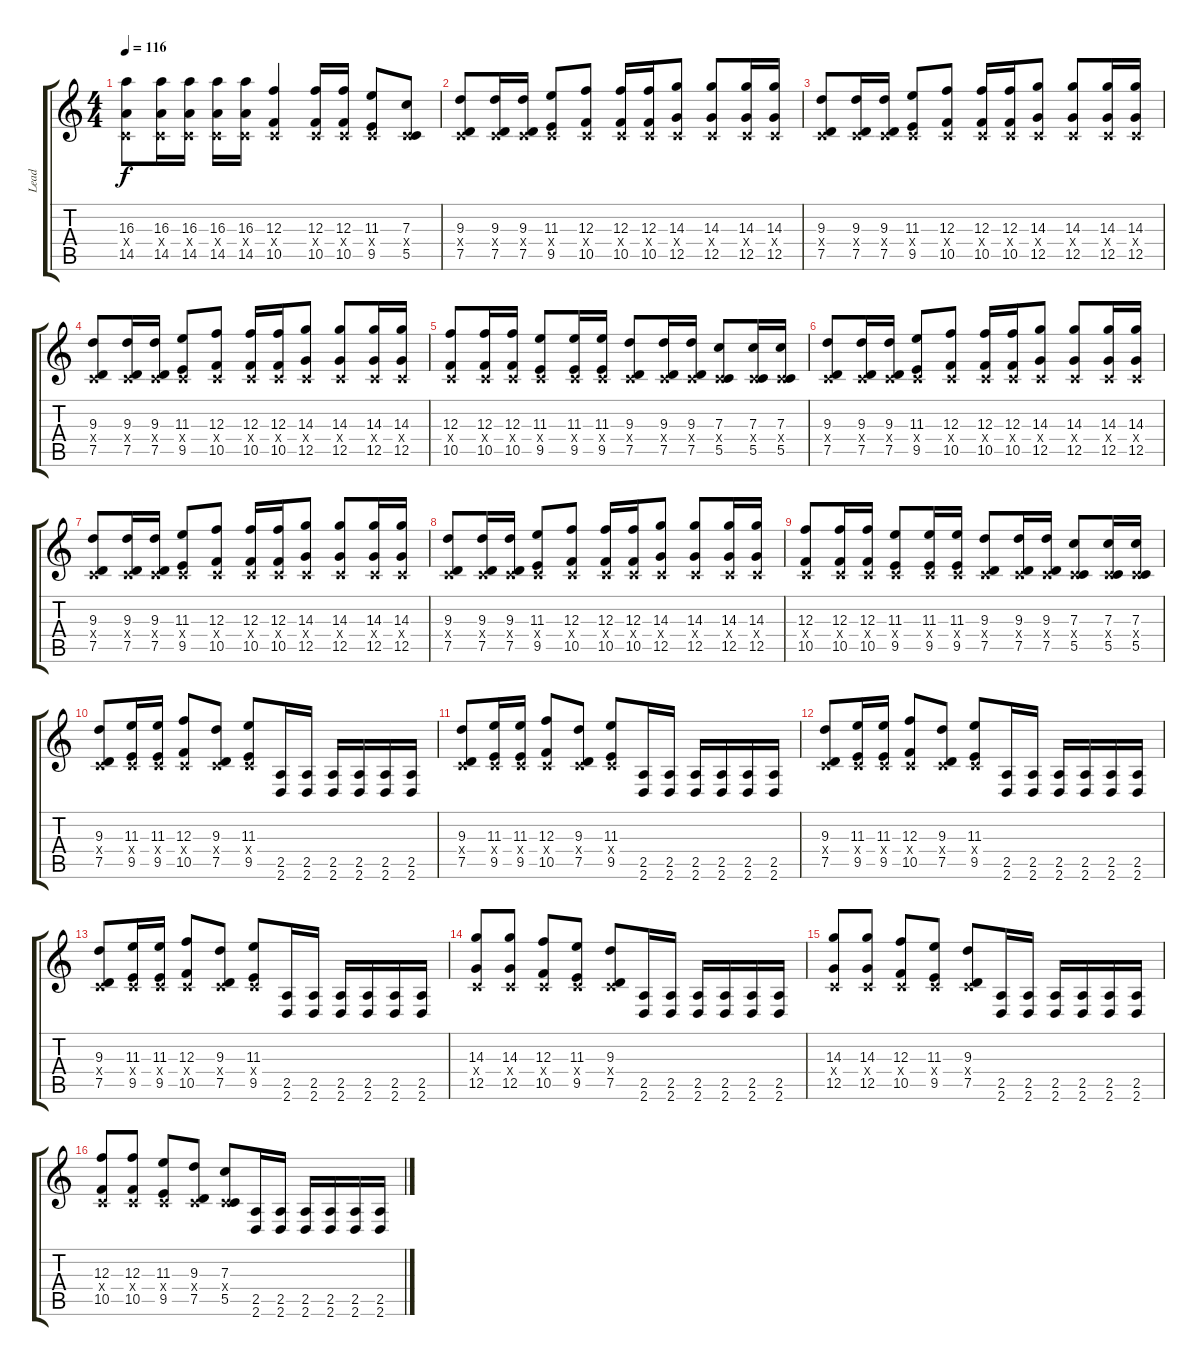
\track ("Lead" "Lead") {instrument distortionguitar}
\staff {score tabs}
\tuning (D4 A3 F3 C3 G2 C2) {hide}
\ts (4 4)
\tempo 116
\clef g2
\ks c
(16.3 0.4{x} 14.5).8{dy f} (16.3 0.4{x} 14.5).16 (16.3 0.4{x} 14.5).16 (16.3 0.4{x} 14.5).16 (16.3 0.4{x} 14.5).16 (12.3 0.4{x} 10.5).4 (12.3 0.4{x} 10.5).16 (12.3 0.4{x} 10.5).16 (11.3 0.4{x} 9.5).8 (7.3 0.4{x} 5.5).8 |
(9.3 0.4{x} 7.5).8 (9.3 0.4{x} 7.5).16 (9.3 0.4{x} 7.5).16 (11.3 0.4{x} 9.5).8 (12.3 0.4{x} 10.5).8 (12.3 0.4{x} 10.5).16 (12.3 0.4{x} 10.5).16 (14.3 0.4{x} 12.5).8 (14.3 0.4{x} 12.5).8 (14.3 0.4{x} 12.5).16 (14.3 0.4{x} 12.5).16 |
(9.3 0.4{x} 7.5).8 (9.3 0.4{x} 7.5).16 (9.3 0.4{x} 7.5).16 (11.3 0.4{x} 9.5).8 (12.3 0.4{x} 10.5).8 (12.3 0.4{x} 10.5).16 (12.3 0.4{x} 10.5).16 (14.3 0.4{x} 12.5).8 (14.3 0.4{x} 12.5).8 (14.3 0.4{x} 12.5).16 (14.3 0.4{x} 12.5).16 |
(9.3 0.4{x} 7.5).8 (9.3 0.4{x} 7.5).16 (9.3 0.4{x} 7.5).16 (11.3 0.4{x} 9.5).8 (12.3 0.4{x} 10.5).8 (12.3 0.4{x} 10.5).16 (12.3 0.4{x} 10.5).16 (14.3 0.4{x} 12.5).8 (14.3 0.4{x} 12.5).8 (14.3 0.4{x} 12.5).16 (14.3 0.4{x} 12.5).16 |
(12.3 0.4{x} 10.5).8 (12.3 0.4{x} 10.5).16 (12.3 0.4{x} 10.5).16 (11.3 0.4{x} 9.5).8 (11.3 0.4{x} 9.5).16 (11.3 0.4{x} 9.5).16 (9.3 0.4{x} 7.5).8 (9.3 0.4{x} 7.5).16 (9.3 0.4{x} 7.5).16 (7.3 0.4{x} 5.5).8 (7.3 0.4{x} 5.5).16 (7.3 0.4{x} 5.5).16 |
(9.3 0.4{x} 7.5).8 (9.3 0.4{x} 7.5).16 (9.3 0.4{x} 7.5).16 (11.3 0.4{x} 9.5).8 (12.3 0.4{x} 10.5).8 (12.3 0.4{x} 10.5).16 (12.3 0.4{x} 10.5).16 (14.3 0.4{x} 12.5).8 (14.3 0.4{x} 12.5).8 (14.3 0.4{x} 12.5).16 (14.3 0.4{x} 12.5).16 |
(9.3 0.4{x} 7.5).8 (9.3 0.4{x} 7.5).16 (9.3 0.4{x} 7.5).16 (11.3 0.4{x} 9.5).8 (12.3 0.4{x} 10.5).8 (12.3 0.4{x} 10.5).16 (12.3 0.4{x} 10.5).16 (14.3 0.4{x} 12.5).8 (14.3 0.4{x} 12.5).8 (14.3 0.4{x} 12.5).16 (14.3 0.4{x} 12.5).16 |
(9.3 0.4{x} 7.5).8 (9.3 0.4{x} 7.5).16 (9.3 0.4{x} 7.5).16 (11.3 0.4{x} 9.5).8 (12.3 0.4{x} 10.5).8 (12.3 0.4{x} 10.5).16 (12.3 0.4{x} 10.5).16 (14.3 0.4{x} 12.5).8 (14.3 0.4{x} 12.5).8 (14.3 0.4{x} 12.5).16 (14.3 0.4{x} 12.5).16 |
(12.3 0.4{x} 10.5).8 (12.3 0.4{x} 10.5).16 (12.3 0.4{x} 10.5).16 (11.3 0.4{x} 9.5).8 (11.3 0.4{x} 9.5).16 (11.3 0.4{x} 9.5).16 (9.3 0.4{x} 7.5).8 (9.3 0.4{x} 7.5).16 (9.3 0.4{x} 7.5).16 (7.3 0.4{x} 5.5).8 (7.3 0.4{x} 5.5).16 (7.3 0.4{x} 5.5).16 |
(9.3 0.4{x} 7.5).8 (11.3 0.4{x} 9.5).16 (11.3 0.4{x} 9.5).16 (12.3 0.4{x} 10.5).8 (9.3 0.4{x} 7.5).8 (11.3 0.4{x} 9.5).8 (2.5 2.6).16 (2.5 2.6).16 (2.5 2.6).16 (2.5 2.6).16 (2.5 2.6).16 (2.5 2.6).16 |
(9.3 0.4{x} 7.5).8 (11.3 0.4{x} 9.5).16 (11.3 0.4{x} 9.5).16 (12.3 0.4{x} 10.5).8 (9.3 0.4{x} 7.5).8 (11.3 0.4{x} 9.5).8 (2.5 2.6).16 (2.5 2.6).16 (2.5 2.6).16 (2.5 2.6).16 (2.5 2.6).16 (2.5 2.6).16 |
(9.3 0.4{x} 7.5).8 (11.3 0.4{x} 9.5).16 (11.3 0.4{x} 9.5).16 (12.3 0.4{x} 10.5).8 (9.3 0.4{x} 7.5).8 (11.3 0.4{x} 9.5).8 (2.5 2.6).16 (2.5 2.6).16 (2.5 2.6).16 (2.5 2.6).16 (2.5 2.6).16 (2.5 2.6).16 |
(9.3 0.4{x} 7.5).8 (11.3 0.4{x} 9.5).16 (11.3 0.4{x} 9.5).16 (12.3 0.4{x} 10.5).8 (9.3 0.4{x} 7.5).8 (11.3 0.4{x} 9.5).8 (2.5 2.6).16 (2.5 2.6).16 (2.5 2.6).16 (2.5 2.6).16 (2.5 2.6).16 (2.5 2.6).16 |
(14.3 0.4{x} 12.5).8 (14.3 0.4{x} 12.5).8 (12.3 0.4{x} 10.5).8 (11.3 0.4{x} 9.5).8 (9.3 0.4{x} 7.5).8 (2.5 2.6).16 (2.5 2.6).16 (2.5 2.6).16 (2.5 2.6).16 (2.5 2.6).16 (2.5 2.6).16 |
(14.3 0.4{x} 12.5).8 (14.3 0.4{x} 12.5).8 (12.3 0.4{x} 10.5).8 (11.3 0.4{x} 9.5).8 (9.3 0.4{x} 7.5).8 (2.5 2.6).16 (2.5 2.6).16 (2.5 2.6).16 (2.5 2.6).16 (2.5 2.6).16 (2.5 2.6).16 |
(12.3 0.4{x} 10.5).8 (12.3 0.4{x} 10.5).8 (11.3 0.4{x} 9.5).8 (9.3 0.4{x} 7.5).8 (7.3 0.4{x} 5.5).8 (2.5 2.6).16 (2.5 2.6).16 (2.5 2.6).16 (2.5 2.6).16 (2.5 2.6).16 (2.5 2.6).16
